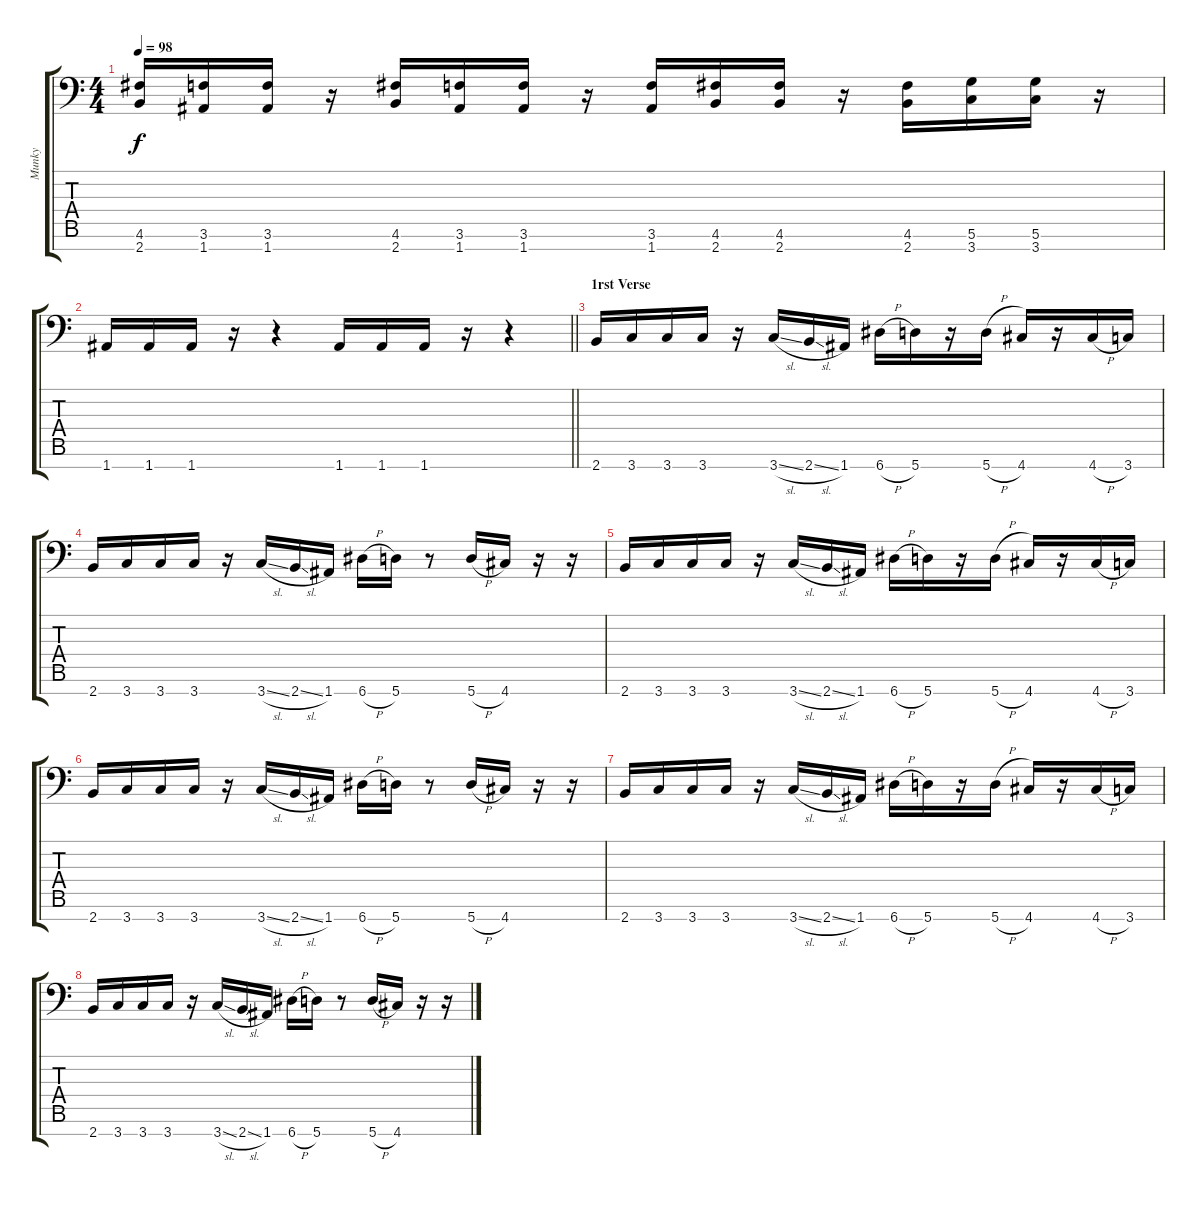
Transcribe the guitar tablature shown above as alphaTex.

\track ("Munky" "Munky") {instrument overdrivenguitar}
\staff {score tabs}
\tuning (D4 A3 F3 C3 G2 D2 A1) {hide}
\ts (4 4)
\tempo 98
\clef f4
\ks c
(4.6 2.7).16{dy f} (3.6 1.7).16 (3.6 1.7).16 r.16 (4.6 2.7).16 (3.6 1.7).16 (3.6 1.7).16 r.16 (3.6 1.7).16 (4.6 2.7).16 (4.6 2.7).16 r.16 (4.6 2.7).16 (5.6 3.7).16 (5.6 3.7).16 r.16 |
\barLineRight lightlight
1.7.16 1.7.16 1.7.16 r.16 r.4 1.7.16 1.7.16 1.7.16 r.16 r.4 |
\section ("" "1rst Verse")
2.7.16 3.7.16 3.7.16 3.7.16 r.16 3.7{sl}.16 2.7{sl}.16 1.7.16 6.7{h}.16 5.7.16 r.16 5.7{h}.16 4.7.16 r.16 4.7{h}.16 3.7.16 |
2.7.16 3.7.16 3.7.16 3.7.16 r.16 3.7{sl}.16 2.7{sl}.16 1.7.16 6.7{h}.16 5.7.16 r.8 5.7{h}.16 4.7.16 r.16 r.16 |
2.7.16 3.7.16 3.7.16 3.7.16 r.16 3.7{sl}.16 2.7{sl}.16 1.7.16 6.7{h}.16 5.7.16 r.16 5.7{h}.16 4.7.16 r.16 4.7{h}.16 3.7.16 |
2.7.16 3.7.16 3.7.16 3.7.16 r.16 3.7{sl}.16 2.7{sl}.16 1.7.16 6.7{h}.16 5.7.16 r.8 5.7{h}.16 4.7.16 r.16 r.16 |
2.7.16 3.7.16 3.7.16 3.7.16 r.16 3.7{sl}.16 2.7{sl}.16 1.7.16 6.7{h}.16 5.7.16 r.16 5.7{h}.16 4.7.16 r.16 4.7{h}.16 3.7.16 |
2.7.16 3.7.16 3.7.16 3.7.16 r.16 3.7{sl}.16 2.7{sl}.16 1.7.16 6.7{h}.16 5.7.16 r.8 5.7{h}.16 4.7.16 r.16 r.16
